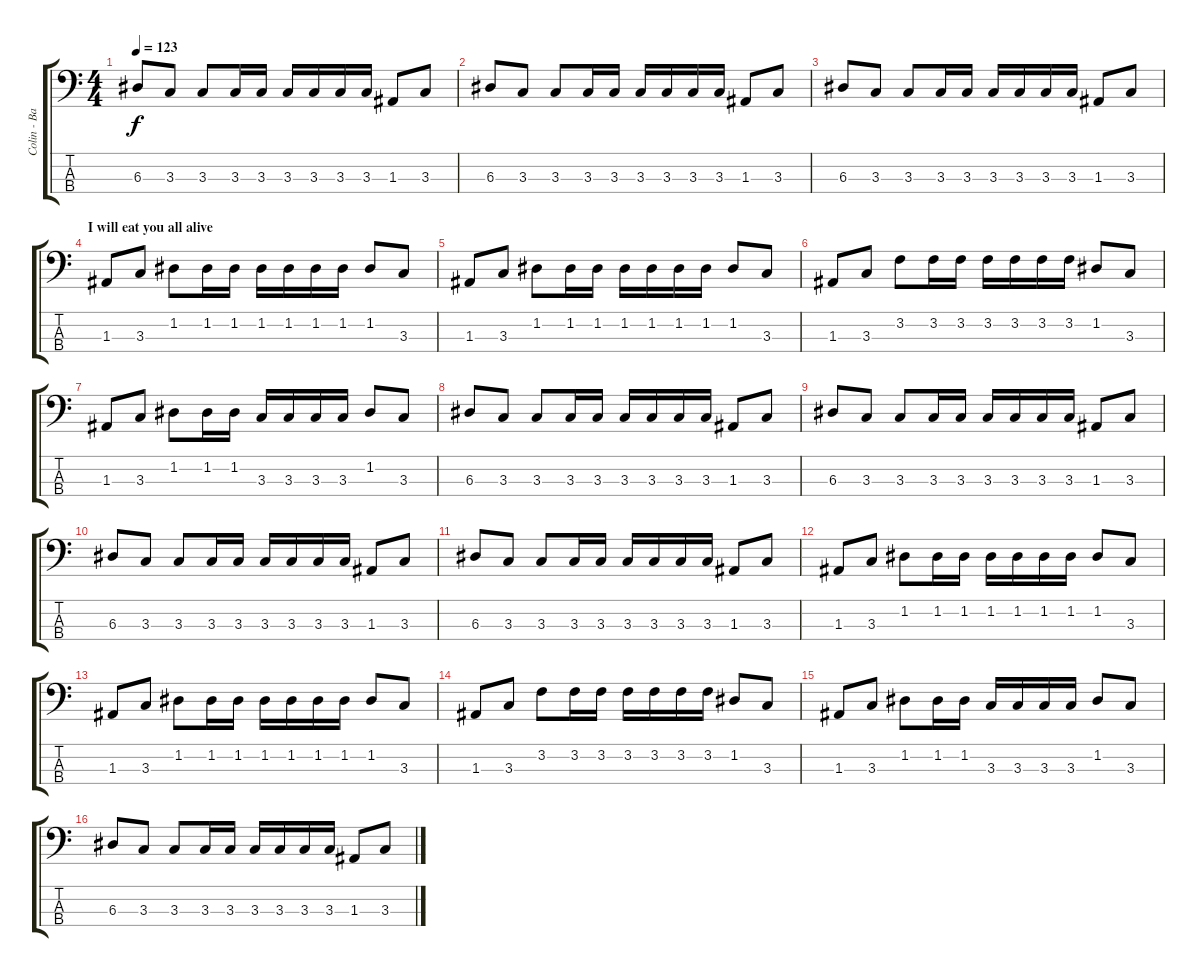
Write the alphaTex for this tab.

\track ("Colin - Bass" "Colin - Ba") {instrument electricbasspick}
\staff {score tabs}
\tuning (G2 D2 A1 E1) {hide}
\ts (4 4)
\tempo 123
\clef f4
\ks c
6.3.8{dy f} 3.3.8 3.3.8 3.3.16 3.3.16 3.3.16 3.3.16 3.3.16 3.3.16 1.3.8 3.3.8 |
6.3.8 3.3.8 3.3.8 3.3.16 3.3.16 3.3.16 3.3.16 3.3.16 3.3.16 1.3.8 3.3.8 |
6.3.8 3.3.8 3.3.8 3.3.16 3.3.16 3.3.16 3.3.16 3.3.16 3.3.16 1.3.8 3.3.8 |
\section ("" "I will eat you all alive")
1.3.8 3.3.8 1.2.8 1.2.16 1.2.16 1.2.16 1.2.16 1.2.16 1.2.16 1.2.8 3.3.8 |
1.3.8 3.3.8 1.2.8 1.2.16 1.2.16 1.2.16 1.2.16 1.2.16 1.2.16 1.2.8 3.3.8 |
1.3.8 3.3.8 3.2.8 3.2.16 3.2.16 3.2.16 3.2.16 3.2.16 3.2.16 1.2.8 3.3.8 |
1.3.8 3.3.8 1.2.8 1.2.16 1.2.16 3.3.16 3.3.16 3.3.16 3.3.16 1.2.8 3.3.8 |
6.3.8 3.3.8 3.3.8 3.3.16 3.3.16 3.3.16 3.3.16 3.3.16 3.3.16 1.3.8 3.3.8 |
6.3.8 3.3.8 3.3.8 3.3.16 3.3.16 3.3.16 3.3.16 3.3.16 3.3.16 1.3.8 3.3.8 |
6.3.8 3.3.8 3.3.8 3.3.16 3.3.16 3.3.16 3.3.16 3.3.16 3.3.16 1.3.8 3.3.8 |
6.3.8 3.3.8 3.3.8 3.3.16 3.3.16 3.3.16 3.3.16 3.3.16 3.3.16 1.3.8 3.3.8 |
1.3.8 3.3.8 1.2.8 1.2.16 1.2.16 1.2.16 1.2.16 1.2.16 1.2.16 1.2.8 3.3.8 |
1.3.8 3.3.8 1.2.8 1.2.16 1.2.16 1.2.16 1.2.16 1.2.16 1.2.16 1.2.8 3.3.8 |
1.3.8 3.3.8 3.2.8 3.2.16 3.2.16 3.2.16 3.2.16 3.2.16 3.2.16 1.2.8 3.3.8 |
1.3.8 3.3.8 1.2.8 1.2.16 1.2.16 3.3.16 3.3.16 3.3.16 3.3.16 1.2.8 3.3.8 |
6.3.8 3.3.8 3.3.8 3.3.16 3.3.16 3.3.16 3.3.16 3.3.16 3.3.16 1.3.8 3.3.8
